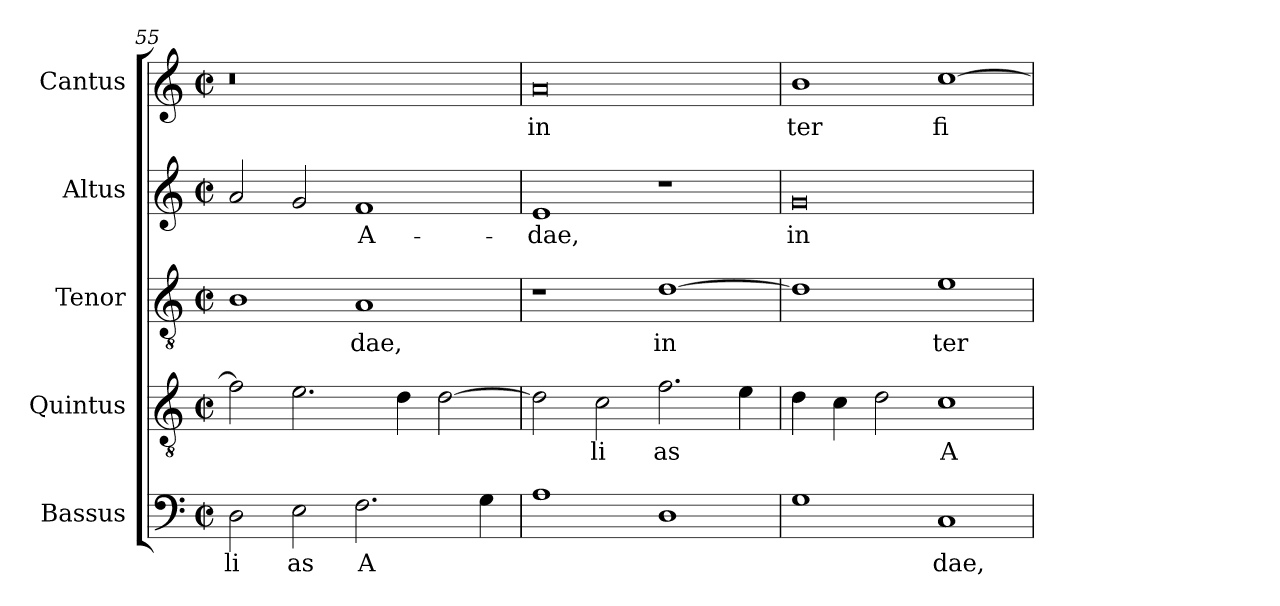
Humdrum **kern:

**kern	**text	**kern	**text	**kern	**text	**kern	**text	**kern	**text
*part5	*part5	*part4	*part4	*part3	*part3	*part2	*part2	*part1	*part1
*staff5	*staff5	*staff4	*staff4	*staff3	*staff3	*staff2	*staff2	*staff1	*staff1
*I"Bassus	*	*I"Quintus	*	*I"Tenor	*	*I"Altus	*	*I"Cantus	*
!!LO:PB:g=z
*clefF4	*	*clefGv2	*	*clefGv2	*	*clefG2	*	*clefG2	*
*	*	*	*	*	*	*k[]	*	*k[]	*
*	*	*	*	*	*	*C:	*	*C:	*
*M2/2	*	*M2/2	*	*M2/2	*	*M2/2	*	*M2/2	*
*met(c|)	*	*met(c|)	*	*met(c|)	*	*met(c|)	*	*met(c|)	*
=55	=55	=55	=55	=55	=55	=55	=55	=55	=55
!	!LO:LY:b:cj	!	!	!	!	!	!	!	!
2D\	li	2f\]	.	1B	.	2a/	.	0r	.
!	!LO:LY:b:cj	!	!	!	!	!	!	!	!
2E\	as	2.e\	.	.	.	2g/	.	.	.
!	!LO:LY:b:cj	!	!	!	!LO:LY:b:cj	!	!LO:LY:b:cj	!	!
2.F\	A	.	.	1A	dae,	1f	A-	.	.
.	.	4d\	.	.	.	.	.	.	.
.	.	[>2d\	.	.	.	.	.	.	.
4G\	.	.	.	.	.	.	.	.	.
=56	=56	=56	=56	=56	=56	=56	=56	=56	=56
!	!	!	!	!	!	!	!LO:LY:b:cj	!	!LO:LY:b:cj
1A	.	2d\]	.	1r	.	1e	-dae,	0a	in
!	!	!	!LO:LY:b:cj	!	!	!	!	!	!
.	.	2c\	li	.	.	.	.	.	.
!	!	!	!LO:LY:b:cj	!	!LO:LY:b:cj	!	!	!	!
1D	.	2.f\	as	[>1d	in	1r	.	.	.
.	.	4e\	.	.	.	.	.	.	.
=57	=57	=57	=57	=57	=57	=57	=57	=57	=57
!	!	!	!	!	!	!	!LO:LY:b:cj	!	!LO:LY:b:cj
1G	.	4d\	.	1d]	.	0g	in-	1b	ter
.	.	4c\	.	.	.	.	.	.	.
.	.	2d\	.	.	.	.	.	.	.
!	!LO:LY:b:cj	!	!LO:LY:b:cj	!	!LO:LY:b:cj	!	!	!	!LO:LY:b:cj
1C	dae,	1c	A	1e	ter	.	.	[>1cc	fi
=	=	=	=	=	=	=	=	=	=
*-	*-	*-	*-	*-	*-	*-	*-	*-	*-
